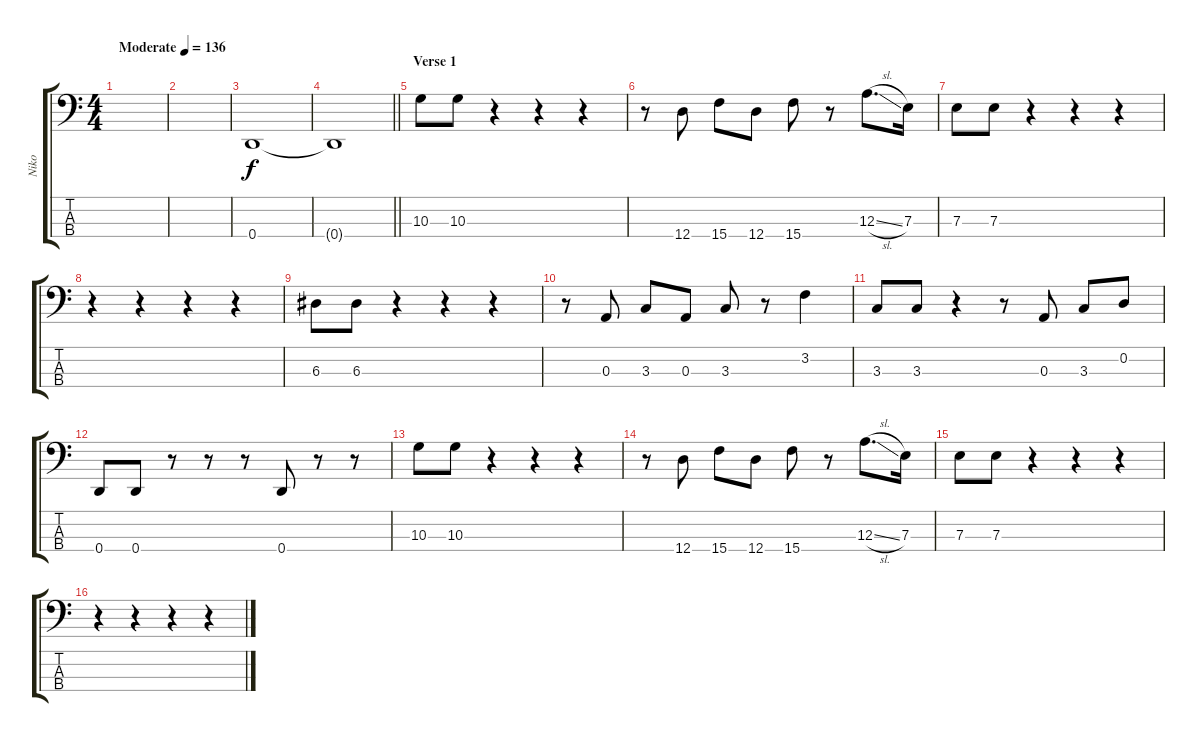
\track ("Niko" "Niko") {instrument electricbasspick}
\staff {score tabs}
\tuning (G2 D2 A1 D1) {hide}
\ts (4 4)
\tempo (136 "Moderate")
\clef f4
\ks c
|
|
0.4.1 |
\barLineRight lightlight
0.4{t}.1 |
\section ("" "Verse 1")
10.3.8 10.3.8 r.4 r.4 r.4 |
r.8 12.4.8 15.4.8 12.4.8 15.4.8 r.8 12.3{sl}.8{d} 7.3.16 |
7.3.8 7.3.8 r.4 r.4 r.4 |
r.4 r.4 r.4 r.4 |
6.3.8 6.3.8 r.4 r.4 r.4 |
r.8 0.3.8 3.3.8 0.3.8 3.3.8 r.8 3.2.4 |
3.3.8 3.3.8 r.4 r.8 0.3.8 3.3.8 0.2.8 |
0.4.8 0.4.8 r.8 r.8 r.8 0.4.8 r.8 r.8 |
10.3.8 10.3.8 r.4 r.4 r.4 |
r.8 12.4.8 15.4.8 12.4.8 15.4.8 r.8 12.3{sl}.8{d} 7.3.16 |
7.3.8 7.3.8 r.4 r.4 r.4 |
r.4 r.4 r.4 r.4
